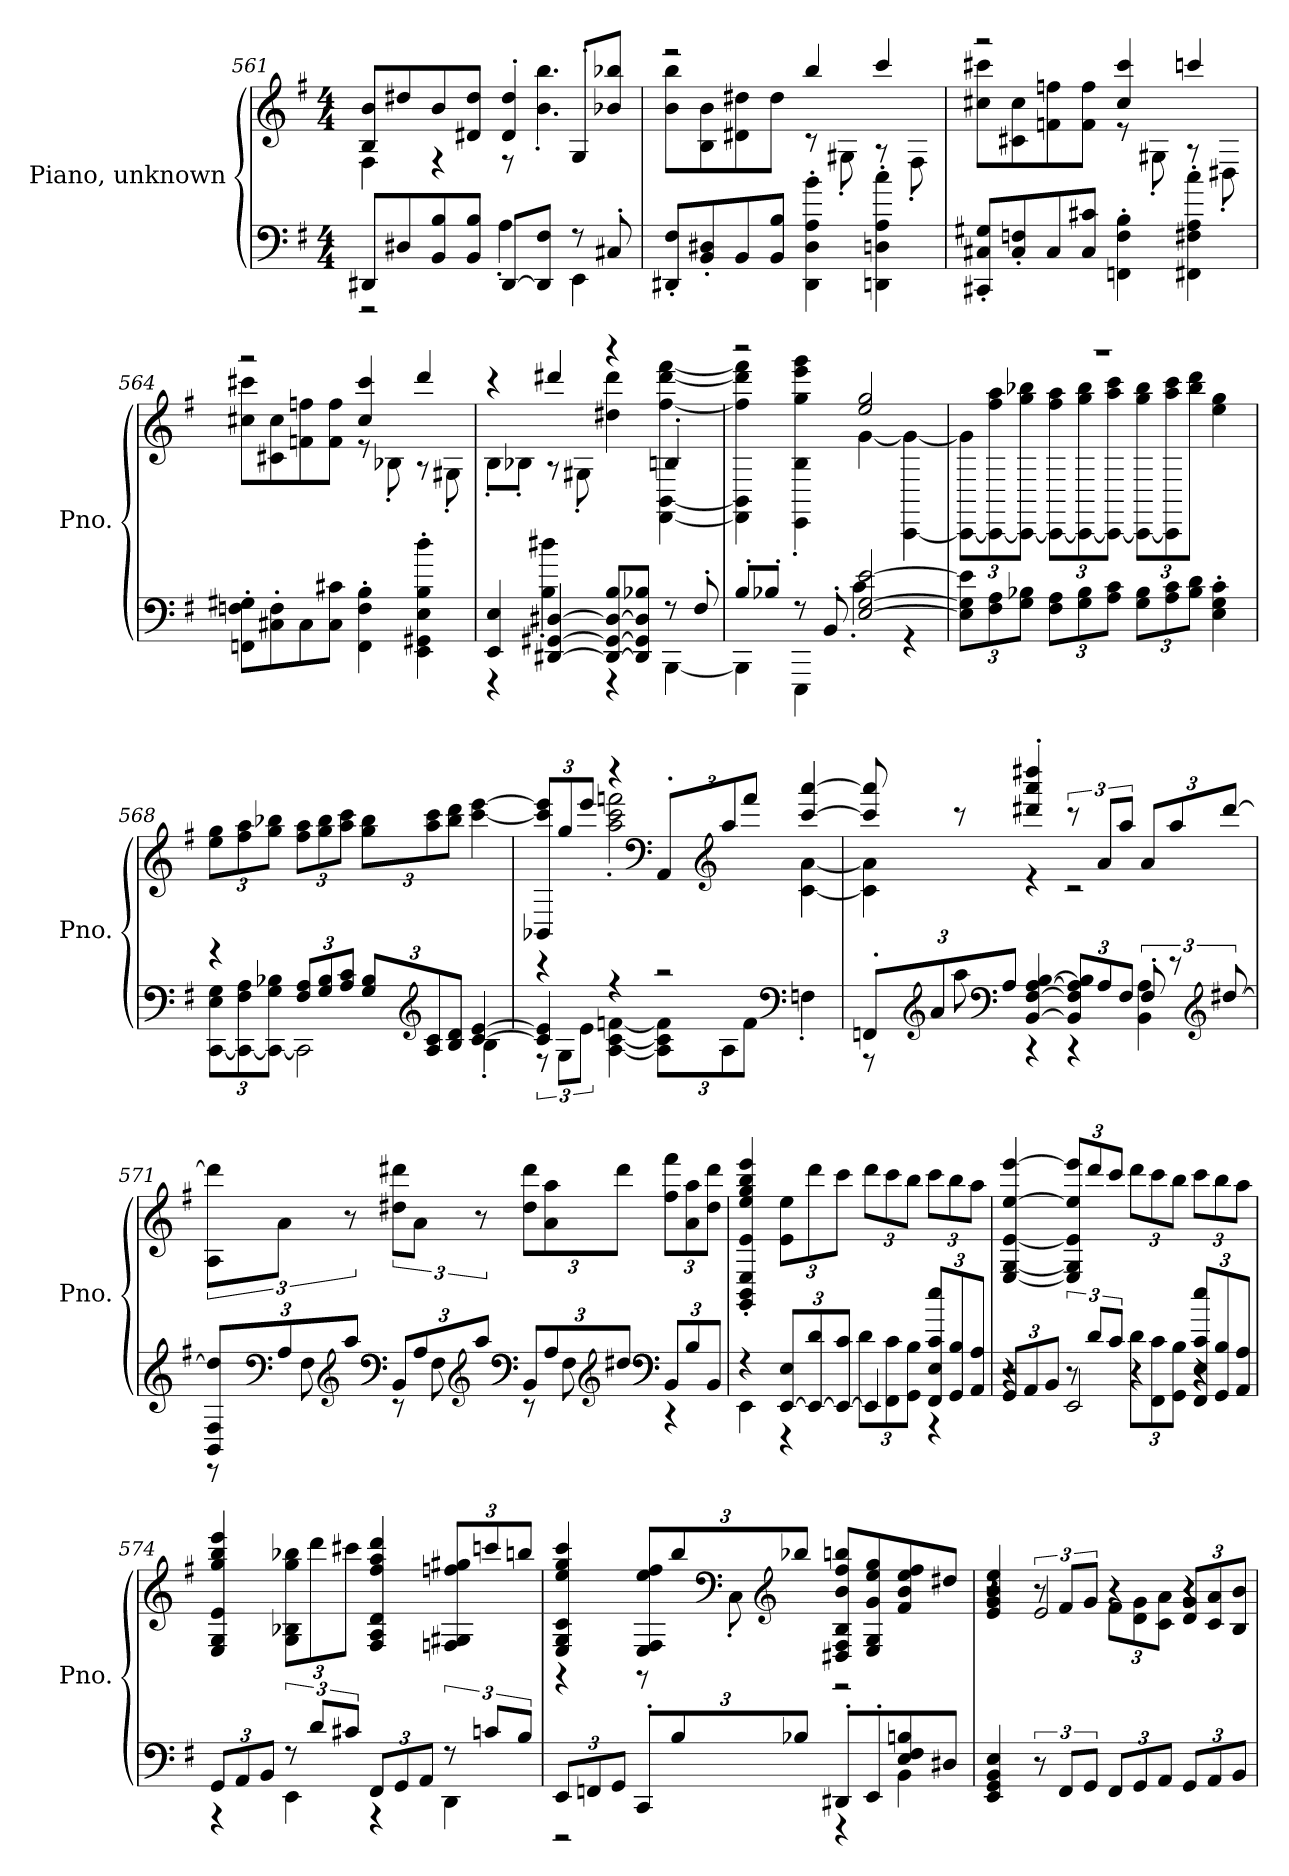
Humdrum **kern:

**kern	**kern
*part1	*part1
*staff2	*staff1
*I"Piano, unknown	*
*I'Pno.	*
!!LO:LB:g=z
*clefF4	*clefG2
*k[f#]	*k[f#]
*M4/4	*M4/4
=561	=561
*^	*^
8DD#X/L	2r	8B/ 8b/L	4F#\
8D#X/	.	8dd#X/	.
8BB/ 8B/	.	8b/	4r
8BB/ 8B/J	.	8d#X/ 8dd#/J	.
[8DD#/L	4A'\	4d#/' 4dd#/'	8r
8DD#/] 8F#/J	.	.	4.b\' 4.bb\'
8r	4EE\	8G'/L	.
8C#X'/	.	8b-X/ 8bb-X/J	.
*v	*v	*	*
=562	=562	=562
8DD#X/' 8F#/'L	2r	8b\ 8bb\L
8BB/' 8D#X/'	.	8B\ 8b\
8BB/	.	8d#X\ 8dd#X\
8BB/ 8B/J	.	8dd#\J
4DD#\' 4D#\' 4A\' 4b\'	4bb/	8r
.	.	8G#X'\
4DDn\' 4Dn\' 4A\' 4cc\'	4ccc/	8r
.	.	8F#'\
=563	=563	=563
8CC#X/' 8C#X/' 8G#X/'L	2r	8cc#X\ 8ccc#X\L
8C#/' 8Fn/'	.	8c#X\ 8cc#\
8C#/	.	8fn\ 8ffn\
8C#/ 8c#X/J	.	8f\ 8ff\J
4FFn\' 4F\' 4B\'	4cc#/ 4ccc#/	8r
.	.	8G#X'\
4FF#X\' 4F#X\' 4A\' 4cc\'	4cccn/	8r
.	.	8D#X'\
!!LO:PB:g=z	!!
=564	=564	=564
8FFn\' 8Fn\' 8G#X\'L	2r	8cc#X\ 8ccc#X\L
8C#X\' 8F\'	.	8c#X\ 8cc#\
8C#\	.	8fn\ 8ffn\
8C#\ 8c#X\J	.	8f\ 8ff\J
4FF\' 4F\' 4B\'	4cc#/ 4ccc#/	8r
.	.	8B-X'\
4EE\' 4GG#X\' 4E\' 4B\' 4dd\'	4ddd/	8r
.	.	8G#X'\
=565	=565	=565
*^	*	*
4EE/ 4E/	4r	4r	8B'\L
.	.	.	8B-X'\J
[4DD#X/ [4GG#X/ [4D#X/	4B\' 4dd#X\'	4ddd#X/	8r
.	.	.	8G#X'\
8DD#/_ 8GG#/_ 8D#/_ 8B/L	4r	4r	4dd#X\ 4ddd#\
8DD#/] 8GG#/] 8D#/] 8B-X/J	.	.	.
8r	[4BBB\	4Bn'/	[4FF#\ [4BB\ [4ff#\ [4ddd#\ [4fff#\
8F#'/	.	.	.
=566	=566	=566	=566
8B'/L	4BBB\]	2r	4FF#\] 4BB\] 4ff#\] 4ddd#\] 4fff#\]
8B-X'/J	.	.	.
8r	4EEE\	.	4EE\' 4B\' 4gg\' 4eee\' 4ggg\'
8BB'/	.	.	.
[2E/ [2G/ [2e/	4c'\	2ee/ 2gg/	[4g\
.	4r	.	[4CC\ 4g\_
*v	*v	*	*
!!LO:LB:g=z	!!
=567	=567	=567
*Xbrackettup	*	*Xbrackettup
12E\] 12G\] 12e\]L	1r	12CC\_ 12g\]L
12F#\ 12A\	.	12CC\_ 12ff#\ 12aa\
12G\ 12B-X\J	.	12CC\_ 12gg\ 12bb-X\J
12F#\ 12A\L	.	12CC\_ 12ff#\ 12aa\L
12G\ 12B-\	.	12CC\_ 12gg\ 12bb-\
12A\ 12c\J	.	12CC\_ 12aa\ 12ccc\J
12G\ 12B-\L	.	12CC\_ 12gg\ 12bb-\L
12A\ 12c\	.	12CC\] 12aa\ 12ccc\
12B-\ 12d\J	.	12bb-\ 12ddd\J
4E\' 4G\' 4c\'	.	4ee\ 4gg\
*	*v	*v
=568	=568
*^	*
4r	[12CC\ 12E\ 12G\L	12ee\ 12gg\L
.	12CC\_ 12F#\ 12A\	12ff#\ 12aa\
.	12CC\_ 12G\ 12B-X\J	12gg\ 12bb-X\J
12F#/ 12A/L	2CC\]	12ff#\ 12aa\L
12G/ 12B-/	.	12gg\ 12bb-\
12A/ 12c/J	.	12aa\ 12ccc\J
12G/ 12B-/L	.	12gg\ 12bb-\L
*clefG2	*	*
12A/ 12c/	.	12aa\ 12ccc\
12B-/ 12d/J	.	12bb-\ 12ddd\J
[4c/ [4e/	4B-'\	[4ccc\ [4eee\
!!LO:LB:g=z
=569	=569	=569
*	*brackettup	*
*	*	*^
4c/] 4e/]	12r	12BB-X/ 12ccc/] 12eee/]L	4r
.	12G\L	12gg/	.
.	12e\J	12eee/J	.
4r	[4A\ [4c\ [4fn\	4r	2aa\' 2ccc\' 2fffn\'
*	*	*clefF4	*
*	*Xbrackettup	*	*
2r	12A\] 12c\] 12f\]L	12AA'/L	.
*	*	*clefG2	*
.	12A\	12aa/	.
.	12f\J	12fff/J	.
*clefF4	*	*	*
.	4Fn'\	[4ccc/ [4aaa/	[4c\ [4a\
=570	=570	=570	=570
12FFn'/L	8r	8ccc/] 8aaa/]	4c\] 4a\]
*clefG2	*	*	*
12a/	.	.	.
.	8aa\	8r	.
*clefF4	*	*	*
12A/J	.	.	.
[4BB/ [4F#/ [4A/ [4B/	4r	4ddd#X/' 4aaa/' 4dddd#X/'	4r
*	*	*brackettup	*
12BB/] 12F#/] 12A/] 12B/]L	4r	12r	2r
12A/	.	12a/L	.
12F#/J	.	12aa/J	.
*brackettup	*	*Xbrackettup	*
12F#'/	4BB\ 4A\	12a/L	.
12r	.	12aa/	.
*clefG2	*	*	*
[12dd#X/	.	[12ddd#/J	.
*	*	*v	*v
!!LO:LB:g=z
=571	=571	=571
*Xbrackettup	*	*brackettup
12BB/ 12F#/ 12dd#/]L	8r	12A\ 12ddd#\]L
*clefF4	*	*
12A/	.	12a\J
.	8F#\	.
*clefG2	*	*
12aa/J	.	12r
*clefF4	*	*
12BB/L	8r	12dd#X\ 12ddd#X\L
12A/	.	12a\J
.	8F#\	.
*clefG2	*	*
12aa/J	.	12r
*clefF4	*	*
*	*	*Xbrackettup
12BB/L	8r	12dd#\ 12ddd#\L
12A/	.	12a\ 12aa\
.	8F#\	.
*clefG2	*	*
12dd#X/J	.	12ddd#\J
*clefF4	*	*
12BB/L	4r	12ff#\ 12fff#\L
12B/	.	12a\ 12aa\
12BB/J	.	12dd#\ 12ddd#\J
=572	=572	=572
4r	4EE\	4GG/' 4BB/' 4E/' 4e/' 4ee/' 4gg/' 4bb/' 4eee/'
[12EE/ 12E/L	4r	12e\ 12ee\L
12EE/_ 12d/	.	12ddd\
12EE/_ 12c/J	.	12ccc\J
4EE/]	12d\L	12ddd\L
.	12FF#\ 12c\	12ccc\
.	12GG\ 12B\J	12bb\J
12FF#/ 12E/ 12c/ 12ee/L	4r	12ccc\L
12GG/ 12B/	.	12bb\
12AA/ 12A/J	.	12aa\J
!!LO:LB:g=z
=573	=573	=573
*	*^	*
12GG/L	2r	4r	[4E/ [4G/ [4e/ [4ee/ [4eee/
12AA/	.	.	.
12BB/J	.	.	.
*brackettup	*	*	*
12r	.	2EE/	12E/] 12G/] 12e/] 12ee/] 12eee/]L
12d/L	.	.	12ddd/
12c/J	.	.	12ccc/J
*	*Xbrackettup	*	*
4r	12d\L	.	12ddd\L
.	12FF#\ 12c\	.	12ccc\
.	12GG\ 12B\J	.	12bb\J
12FF#/ 12E/ 12c/ 12ee/L	4r	4r	12ccc\L
12GG/ 12B/	.	.	12bb\
12AA/ 12A/J	.	.	12aa\J
*	*v	*v	*
=574	=574	=574
12GG/L	4r	4E/ 4G/ 4e/ 4gg/ 4bb/ 4eee/
12AA/	.	.
12BB/J	.	.
*brackettup	*	*
12r	4EE\	12G\ 12B-X\ 12gg\ 12bb-X\L
12d/L	.	12ddd\
12c#X/J	.	12ccc#X\J
*Xbrackettup	*	*
12FF#/L	4r	4F#/ 4A/ 4d/ 4ff#/ 4aa/ 4ddd/
12GG/	.	.
12AA/J	.	.
*brackettup	*	*
12r	4DD\	12Fn/ 12G#X/ 12ffn/ 12gg#X/L
12cn/L	.	12cccn/
12B/J	.	12bbn/J
!!LO:LB:g=z
=575	=575	=575
*Xbrackettup	*	*
*	*	*^
12EE/L	2r	4E/ 4G/ 4c/ 4ee/ 4gg/ 4ccc/	4r
12FFn/	.	.	.
12GG/J	.	.	.
12CC'/L	.	12E/ 12F#/ 12ee/ 12ff#/L	8r
12B/	.	12bb/	.
*	*	*clefF4	*
.	.	.	8C'\
*	*	*clefG2	*
12B-X/J	.	12bb-X/J	.
8DD#X'/L	4r	8D#X/ 8F#/ 8B/ 8b/ 8ff#/ 8bbn/L	2r
8EE'/	.	8E/ 8G/ 8g/ 8ee/ 8gg/	.
8E/ 8F#/ 8Bn/	4BB\	8f#/ 8b/ 8ee/ 8ff#/	.
8D#X/J	.	8dd#X/J	.
*v	*v	*	*
=576	=576	=576
*	*	*^
4EE/ 4GG/ 4BB/ 4E/	4e/ 4g/ 4b/ 4ee/	2r	4r
*brackettup	*brackettup	*	*
12r	12r	.	2e/
12FF#/L	12f#/L	.	.
12GG/J	12g/J	.	.
*Xbrackettup	*	*Xbrackettup	*
12FF#/L	4r	12f#\L	.
12GG/	.	12d\ 12g\	.
12AA/J	.	12c\ 12a\J	.
12GG/L	12d/ 12g/L	4r	4r
12AA/	12c/ 12a/	.	.
12BB/J	12B/ 12b/J	.	.
*	*v	*v	*v
=	=
*-	*-
